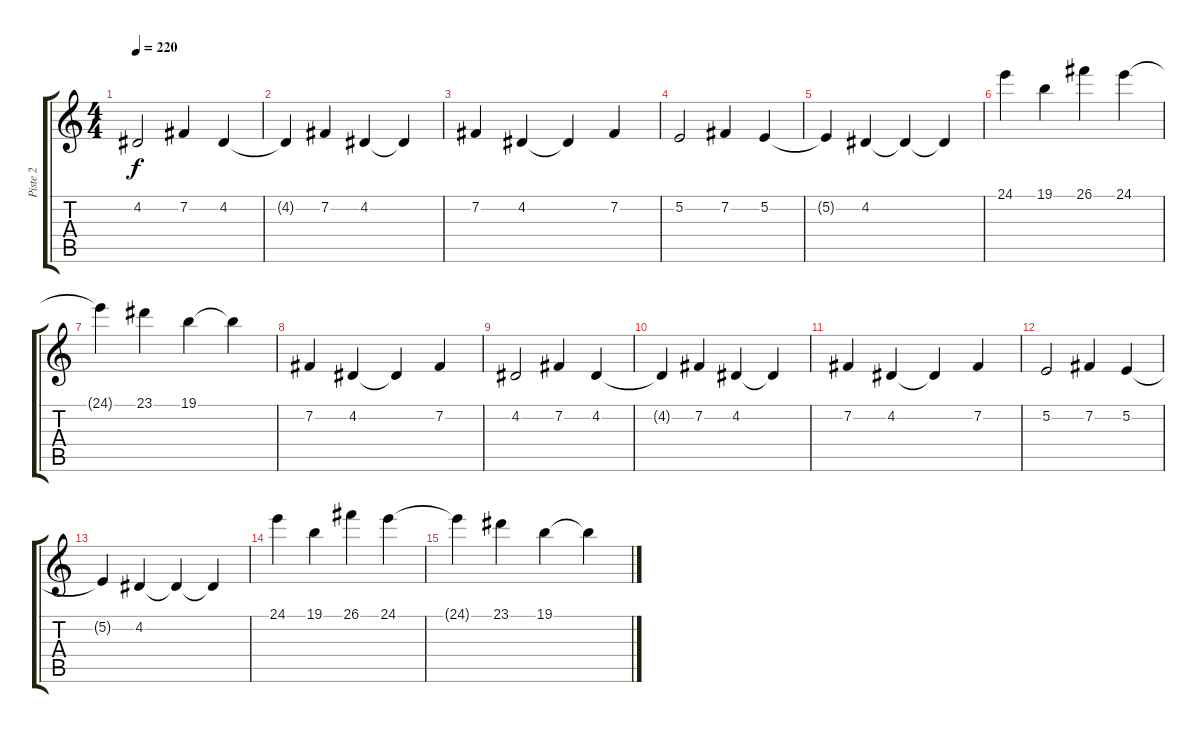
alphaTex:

\track ("Piste 2" "Piste 2") {instrument electricgrandpiano}
\staff {score tabs}
\tuning (E4 B3 G3 D3 A2 E2) {hide}
\ts (4 4)
\tempo 220
\clef g2
\ks c
4.2.2{dy f} 7.2.4 4.2.4 |
4.2{t}.4 7.2.4 4.2.4 4.2{t}.4 |
7.2.4 4.2.4 4.2{t}.4 7.2.4 |
5.2.2 7.2.4 5.2.4 |
5.2{t}.4 4.2.4 4.2{t}.4 4.2{t}.4 |
24.1.4 19.1.4 26.1.4 24.1.4 |
24.1{t}.4 23.1.4 19.1.4 19.1{t}.4 |
7.2.4 4.2.4 4.2{t}.4 7.2.4 |
4.2.2 7.2.4 4.2.4 |
4.2{t}.4 7.2.4 4.2.4 4.2{t}.4 |
7.2.4 4.2.4 4.2{t}.4 7.2.4 |
5.2.2 7.2.4 5.2.4 |
5.2{t}.4 4.2.4 4.2{t}.4 4.2{t}.4 |
24.1.4 19.1.4 26.1.4 24.1.4 |
24.1{t}.4 23.1.4 19.1.4 19.1{t}.4
